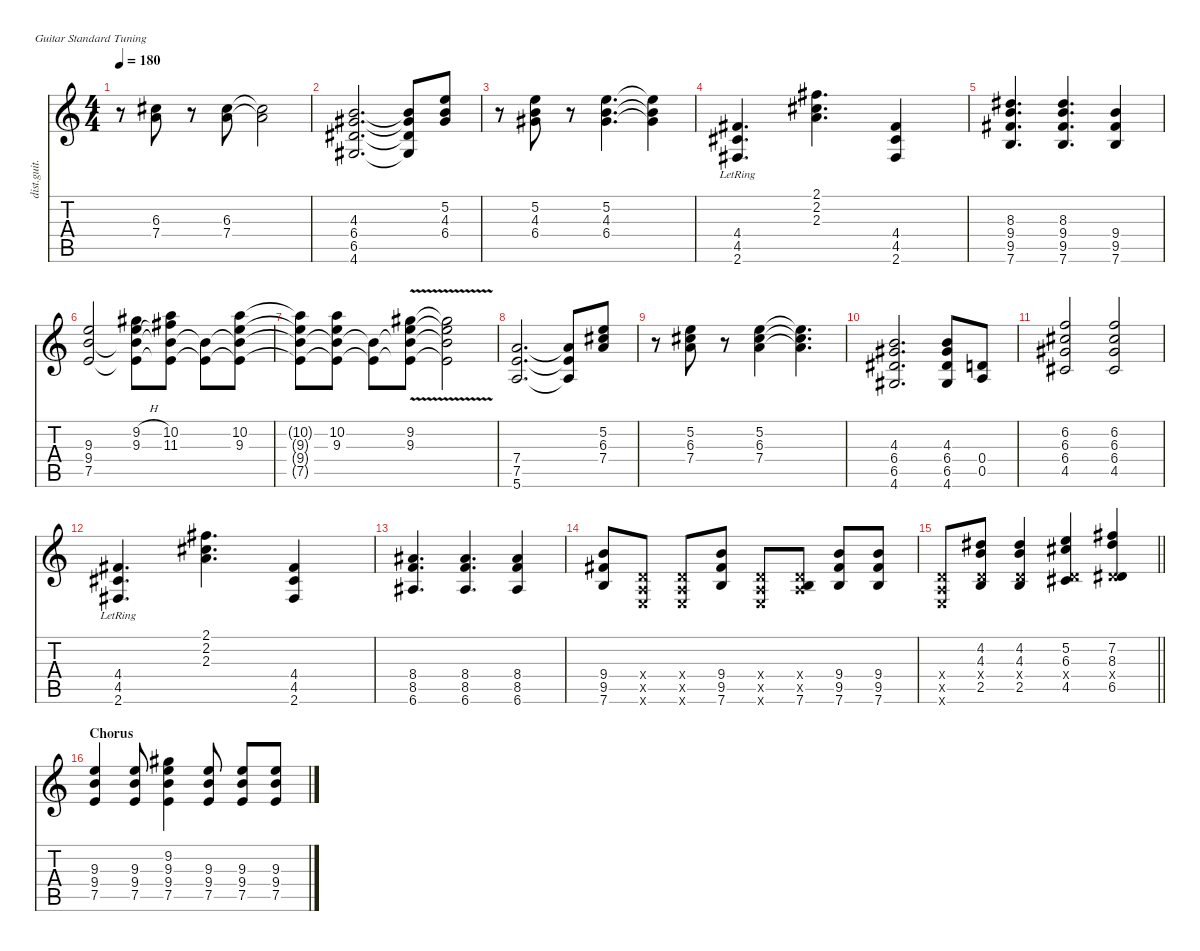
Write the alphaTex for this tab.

\defaultSystemsLayout 4
\hideDynamics
\bracketExtendMode nobrackets
\otherSystemsTrackNameOrientation horizontal
\track ("Guitar: Azusa Nakano" "dist.guit.") {instrument distortionguitar}
\staff {score tabs}
\tuning (E4 B3 G3 D3 A2 E2)
\ts (4 4)
\tempo 180
\clef g2
\ks c
r.8{dy f} (6.3{acc #} 7.4).8 r.8 (6.3{acc #} 7.4).8 (6.3{t acc #} 7.4{t}).2 |
(4.3 6.4{acc #} 6.5{acc #} 4.6{acc #}).2{d} (4.3{t} 6.4{t acc #} 6.5{t acc #} 4.6{t acc #}).8 (5.2 4.3 6.4{acc #}).8 |
r.8 (5.2 4.3 6.4{acc #}).8 r.8 (5.2 4.3 6.4{acc #}).4{d} (5.2{t} 4.3{t} 6.4{t acc #}).4 |
(4.4{lr acc #} 4.5{lr acc #} 2.6{lr acc #}).4{d} (2.1{acc #} 2.2{acc #} 2.3).4{d} (4.4{acc #} 4.5{acc #} 2.6{acc #}).4 |
(8.3{acc #} 9.4 9.5{acc #} 7.6).4{d} (8.3{acc #} 9.4 9.5{acc #} 7.6).4{d} (9.4 9.5{acc #} 7.6).4 |
(9.3 9.4 7.5).2 (9.2{h acc #} 9.3{h} 9.4{t} 7.5{t}).8 (10.2 11.3{acc #} 9.4{t} 7.5{t}).8 (9.4{t} 7.5{t}).8{dy mf} (10.2 9.3 9.4{t} 7.5{t}).8{dy f} |
(10.2{t} 9.3{t} 9.4{t} 7.5{t}).8 (10.2 9.3 9.4{t} 7.5{t}).8 (9.4{t} 7.5{t}).8{dy mf} (9.2{acc #} 9.3{v} 9.4{t} 7.5{t}).8{dy f} (9.2{t acc #} 9.3{v t} 9.4{t} 7.5{t}).2 |
(7.4 7.5 5.6).2{d} (7.4{t} 7.5{t} 5.6{t}).8 (5.2 6.3{acc #} 7.4).8 |
r.8 (5.2 6.3{acc #} 7.4).8 r.8 (5.2 6.3{acc #} 7.4).4 (5.2{t} 6.3{t acc #} 7.4{t}).4{d} |
(4.3 6.4{acc #} 6.5{acc #} 4.6{acc #}).2{d} (4.3 6.4{acc #} 6.5{acc #} 4.6{acc #}).8 (0.4 0.5).8 |
(6.2 6.3{acc #} 6.4{acc #} 4.5{acc #}).2 (6.2 6.3{acc #} 6.4{acc #} 4.5{acc #}).2 |
(4.4{lr acc #} 4.5{lr acc #} 2.6{lr acc #}).4{d} (2.1{acc #} 2.2{acc #} 2.3).4{d} (4.4{acc #} 4.5{acc #} 2.6{acc #}).4 |
(8.4{acc #} 8.5 6.6{acc #}).4{d} (8.4{acc #} 8.5 6.6{acc #}).4{d} (8.4{acc #} 8.5 6.6{acc #}).4 |
(9.4 9.5{acc #} 7.6).8 (0.4{x} 0.5{x} 0.6{x}).8 (0.4{x} 0.5{x} 0.6{x}).8 (9.4 9.5{acc #} 7.6).8 (0.4{x} 0.5{x} 0.6{x}).8 (0.4{x} 0.5{x} 7.6).8 (9.4 9.5{acc #} 7.6).8 (9.4 9.5{acc #} 7.6).8 |
\barLineRight lightlight
(0.4{x} 0.5{x} 0.6{x}).8 (4.2{acc #} 4.3 0.4{x} 2.5).8 (4.2{acc #} 4.3 0.4{x} 2.5).4 (5.2 6.3{acc #} 0.4{x} 4.5{acc #}).4 (7.2{acc #} 8.3{acc #} 0.4{x} 6.5{acc #}).4 |
\section ("" "Chorus")
(9.3 9.4 7.5).4 (9.3 9.4 7.5).8 (9.2{acc #} 9.3 9.4 7.5).4 (9.3 9.4 7.5).8 (9.3 9.4 7.5).8 (9.3 9.4 7.5).8
